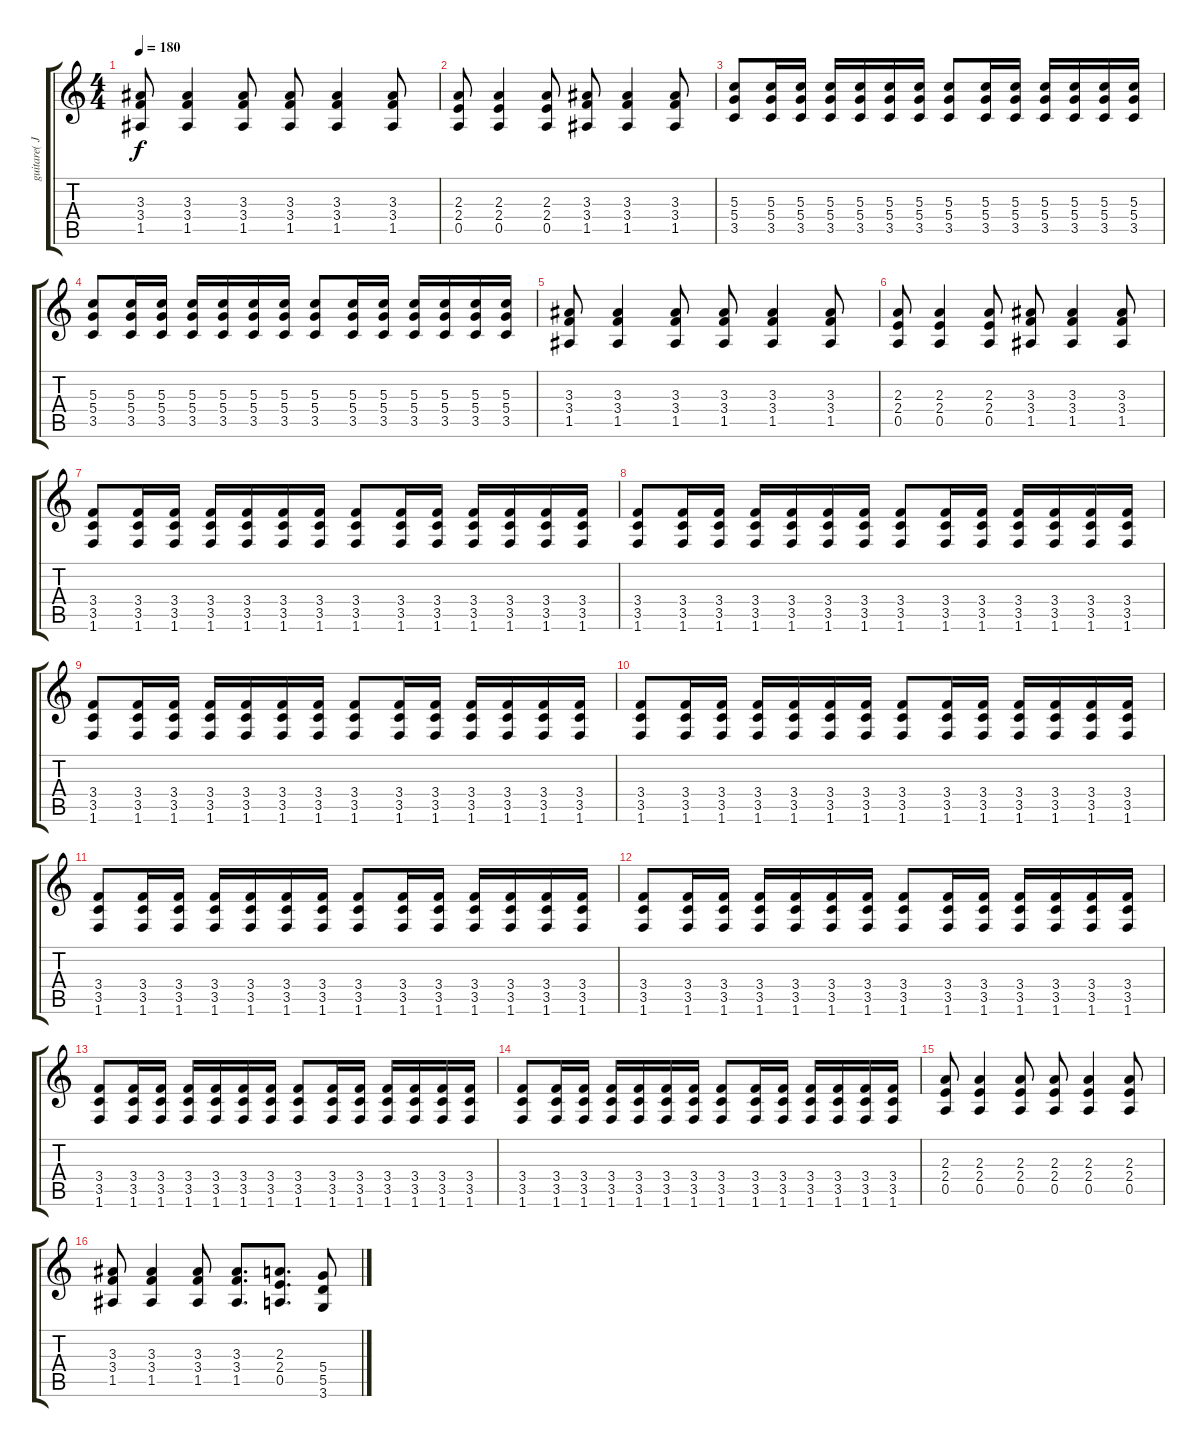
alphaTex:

\track ("guitare( Jake )" "guitare( J") {instrument distortionguitar}
\staff {score tabs}
\tuning (E4 B3 G3 D3 A2 E2) {hide}
\ts (4 4)
\tempo 180
\clef g2
\ks c
(3.3 3.4 1.5).8{dy f} (3.3 3.4 1.5).4 (3.3 3.4 1.5).8 (3.3 3.4 1.5).8 (3.3 3.4 1.5).4 (3.3 3.4 1.5).8 |
(2.3 2.4 0.5).8 (2.3 2.4 0.5).4 (2.3 2.4 0.5).8 (3.3 3.4 1.5).8 (3.3 3.4 1.5).4 (3.3 3.4 1.5).8 |
(5.3 5.4 3.5).8 (5.3 5.4 3.5).16 (5.3 5.4 3.5).16 (5.3 5.4 3.5).16 (5.3 5.4 3.5).16 (5.3 5.4 3.5).16 (5.3 5.4 3.5).16 (5.3 5.4 3.5).8 (5.3 5.4 3.5).16 (5.3 5.4 3.5).16 (5.3 5.4 3.5).16 (5.3 5.4 3.5).16 (5.3 5.4 3.5).16 (5.3 5.4 3.5).16 |
(5.3 5.4 3.5).8 (5.3 5.4 3.5).16 (5.3 5.4 3.5).16 (5.3 5.4 3.5).16 (5.3 5.4 3.5).16 (5.3 5.4 3.5).16 (5.3 5.4 3.5).16 (5.3 5.4 3.5).8 (5.3 5.4 3.5).16 (5.3 5.4 3.5).16 (5.3 5.4 3.5).16 (5.3 5.4 3.5).16 (5.3 5.4 3.5).16 (5.3 5.4 3.5).16 |
(3.3 3.4 1.5).8 (3.3 3.4 1.5).4 (3.3 3.4 1.5).8 (3.3 3.4 1.5).8 (3.3 3.4 1.5).4 (3.3 3.4 1.5).8 |
(2.3 2.4 0.5).8 (2.3 2.4 0.5).4 (2.3 2.4 0.5).8 (3.3 3.4 1.5).8 (3.3 3.4 1.5).4 (3.3 3.4 1.5).8 |
(3.4 3.5 1.6).8 (3.4 3.5 1.6).16 (3.4 3.5 1.6).16 (3.4 3.5 1.6).16 (3.4 3.5 1.6).16 (3.4 3.5 1.6).16 (3.4 3.5 1.6).16 (3.4 3.5 1.6).8 (3.4 3.5 1.6).16 (3.4 3.5 1.6).16 (3.4 3.5 1.6).16 (3.4 3.5 1.6).16 (3.4 3.5 1.6).16 (3.4 3.5 1.6).16 |
(3.4 3.5 1.6).8 (3.4 3.5 1.6).16 (3.4 3.5 1.6).16 (3.4 3.5 1.6).16 (3.4 3.5 1.6).16 (3.4 3.5 1.6).16 (3.4 3.5 1.6).16 (3.4 3.5 1.6).8 (3.4 3.5 1.6).16 (3.4 3.5 1.6).16 (3.4 3.5 1.6).16 (3.4 3.5 1.6).16 (3.4 3.5 1.6).16 (3.4 3.5 1.6).16 |
(3.4 3.5 1.6).8 (3.4 3.5 1.6).16 (3.4 3.5 1.6).16 (3.4 3.5 1.6).16 (3.4 3.5 1.6).16 (3.4 3.5 1.6).16 (3.4 3.5 1.6).16 (3.4 3.5 1.6).8 (3.4 3.5 1.6).16 (3.4 3.5 1.6).16 (3.4 3.5 1.6).16 (3.4 3.5 1.6).16 (3.4 3.5 1.6).16 (3.4 3.5 1.6).16 |
(3.4 3.5 1.6).8 (3.4 3.5 1.6).16 (3.4 3.5 1.6).16 (3.4 3.5 1.6).16 (3.4 3.5 1.6).16 (3.4 3.5 1.6).16 (3.4 3.5 1.6).16 (3.4 3.5 1.6).8 (3.4 3.5 1.6).16 (3.4 3.5 1.6).16 (3.4 3.5 1.6).16 (3.4 3.5 1.6).16 (3.4 3.5 1.6).16 (3.4 3.5 1.6).16 |
(3.4 3.5 1.6).8 (3.4 3.5 1.6).16 (3.4 3.5 1.6).16 (3.4 3.5 1.6).16 (3.4 3.5 1.6).16 (3.4 3.5 1.6).16 (3.4 3.5 1.6).16 (3.4 3.5 1.6).8 (3.4 3.5 1.6).16 (3.4 3.5 1.6).16 (3.4 3.5 1.6).16 (3.4 3.5 1.6).16 (3.4 3.5 1.6).16 (3.4 3.5 1.6).16 |
(3.4 3.5 1.6).8 (3.4 3.5 1.6).16 (3.4 3.5 1.6).16 (3.4 3.5 1.6).16 (3.4 3.5 1.6).16 (3.4 3.5 1.6).16 (3.4 3.5 1.6).16 (3.4 3.5 1.6).8 (3.4 3.5 1.6).16 (3.4 3.5 1.6).16 (3.4 3.5 1.6).16 (3.4 3.5 1.6).16 (3.4 3.5 1.6).16 (3.4 3.5 1.6).16 |
(3.4 3.5 1.6).8 (3.4 3.5 1.6).16 (3.4 3.5 1.6).16 (3.4 3.5 1.6).16 (3.4 3.5 1.6).16 (3.4 3.5 1.6).16 (3.4 3.5 1.6).16 (3.4 3.5 1.6).8 (3.4 3.5 1.6).16 (3.4 3.5 1.6).16 (3.4 3.5 1.6).16 (3.4 3.5 1.6).16 (3.4 3.5 1.6).16 (3.4 3.5 1.6).16 |
(3.4 3.5 1.6).8 (3.4 3.5 1.6).16 (3.4 3.5 1.6).16 (3.4 3.5 1.6).16 (3.4 3.5 1.6).16 (3.4 3.5 1.6).16 (3.4 3.5 1.6).16 (3.4 3.5 1.6).8 (3.4 3.5 1.6).16 (3.4 3.5 1.6).16 (3.4 3.5 1.6).16 (3.4 3.5 1.6).16 (3.4 3.5 1.6).16 (3.4 3.5 1.6).16 |
(2.3 2.4 0.5).8 (2.3 2.4 0.5).4 (2.3 2.4 0.5).8 (2.3 2.4 0.5).8 (2.3 2.4 0.5).4 (2.3 2.4 0.5).8 |
(3.3 3.4 1.5).8 (3.3 3.4 1.5).4 (3.3 3.4 1.5).8 (3.3 3.4 1.5).8{d} (2.3 2.4 0.5).8{d} (5.4 5.5 3.6).8
